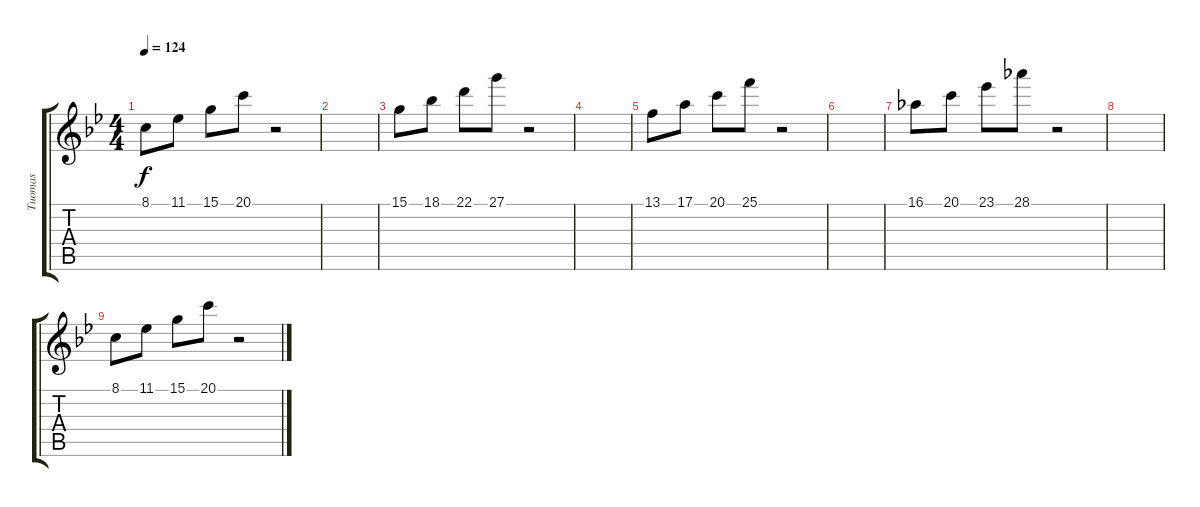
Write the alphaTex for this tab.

\track ("Tuomas" "Tuomas") {instrument fx1rain}
\staff {score tabs}
\tuning (E4 B3 G3 D3 A2 E2) {hide}
\ts (4 4)
\tempo 124
\clef g2
\ks bb
8.1.8{dy f} 11.1.8 15.1.8 20.1.8 r.2 |
|
15.1.8 18.1.8 22.1.8 27.1.8 r.2 |
|
13.1.8 17.1.8 20.1.8 25.1.8 r.2 |
|
16.1.8 20.1.8 23.1.8 28.1.8 r.2 |
|
8.1.8 11.1.8 15.1.8 20.1.8 r.2
